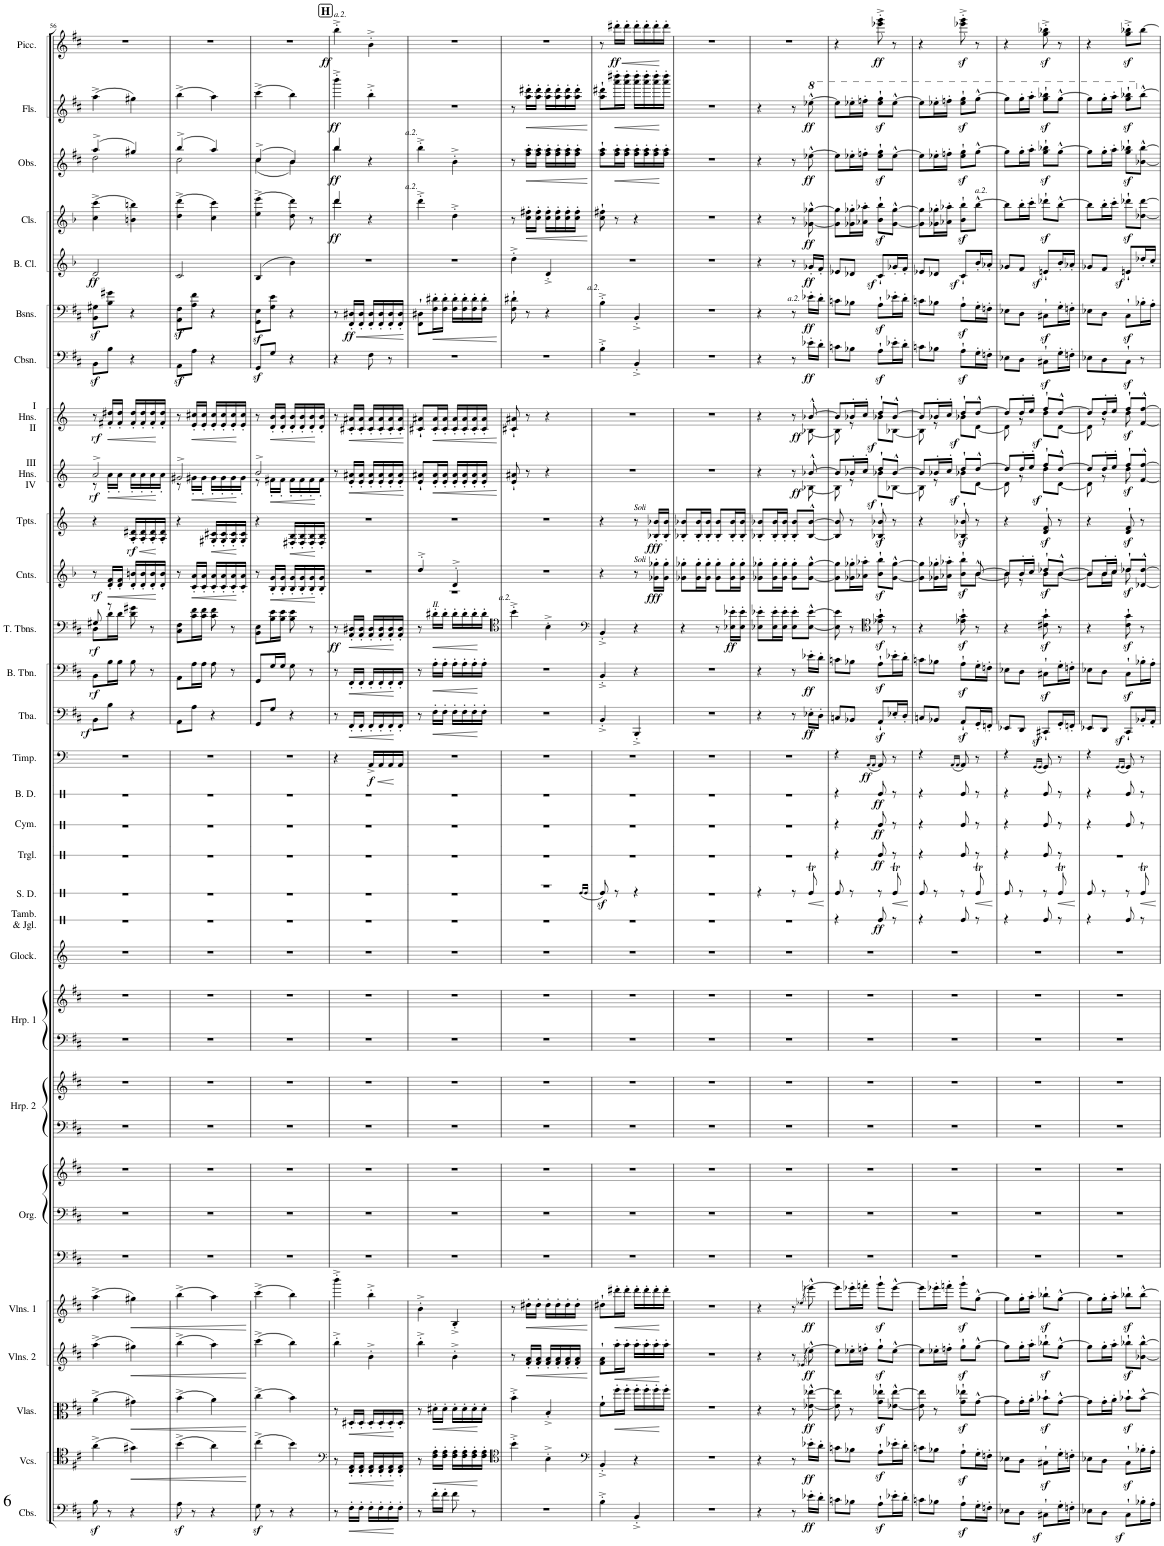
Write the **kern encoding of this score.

**kern	**dynam	**kern	**dynam	**kern	**dynam	**kern	**dynam	**kern	**dynam	**kern	**kern	**kern	**kern	**kern	**kern	**kern	**kern	**kern	**dynam	**kern	**dynam	**kern	**dynam	**kern	**dynam	**kern	**dynam	**kern	**dynam	**kern	**dynam	**kern	**dynam	**kern	**dynam	**kern	**dynam	**kern	**dynam	**kern	**dynam	**kern	**dynam	**kern	**dynam	**kern	**dynam	**kern	**dynam	**kern	**dynam	**kern	**dynam	**kern	**dynam	**kern	**dynam
*part29	*part29	*part28	*part28	*part27	*part27	*part26	*part26	*part25	*part25	*part24	*part24	*part24	*part23	*part23	*part22	*part22	*part21	*part20	*part20	*part19	*part19	*part18	*part18	*part17	*part17	*part16	*part16	*part15	*part15	*part14	*part14	*part13	*part13	*part12	*part12	*part11	*part11	*part10	*part10	*part9	*part9	*part8	*part8	*part7	*part7	*part6	*part6	*part5	*part5	*part4	*part4	*part3	*part3	*part2	*part2	*part1	*part1
*staff33	*staff33	*staff32	*staff32	*staff31	*staff31	*staff30	*staff30	*staff29	*staff29	*staff28	*staff27	*staff26	*staff25	*staff24	*staff23	*staff22	*staff21	*staff20	*staff20	*staff19	*staff19	*staff18	*staff18	*staff17	*staff17	*staff16	*staff16	*staff15	*staff15	*staff14	*staff14	*staff13	*staff13	*staff12	*staff12	*staff11	*staff11	*staff10	*staff10	*staff9	*staff9	*staff8	*staff8	*staff7	*staff7	*staff6	*staff6	*staff5	*staff5	*staff4	*staff4	*staff3	*staff3	*staff2	*staff2	*staff1	*staff1
*I"Contrabasses	*	*I"Violoncellos	*	*I"Violas	*	*I"Violins 2	*	*I"Violins 1	*	*I"Organ	*	*	*I"Harp 2	*	*I"Harp 1	*	*I"Glockenspiel	*I"Tambourine &amp; Jingles	*	*I"Snare Drum	*	*I"Triangle	*	*I"Cymbal	*	*I"Bass Drum	*	*I"Timpani	*	*I"Tuba	*	*I"Bass Trombone	*	*I"2 Tenor Trombones	*	*I"2 A Cornets	*	*I"2 F Trumpets	*	*I"III F Horns IV	*	*I"I F Horns II	*	*I"Contrabassoon	*	*I"2 Bassoons	*	*I"A Bass Clarinet	*	*I"2 A Clarinets	*	*I"2 Oboes	*	*I"2 Flutes	*	*I"Piccolo (II ad lib.)	*
*I'Cbs.	*	*I'Vcs.	*	*I'Vlas.	*	*I'Vlns. 2	*	*I'Vlns. 1	*	*I'Org.	*	*	*I'Hrp. 2	*	*I'Hrp. 1	*	*I'Glock.	*I'Tamb. &amp; Jgl.	*	*I'S. D.	*	*I'Trgl.	*	*I'Cym.	*	*I'B. D.	*	*I'Timp.	*	*I'Tba.	*	*I'B. Tbn.	*	*I'T. Tbns.	*	*I'Cnts.	*	*I'Tpts.	*	*I'III Hns. IV	*	*I'I Hns. II	*	*I'Cbsn.	*	*I'Bsns.	*	*I'B. Cl.	*	*I'Cls.	*	*I'Obs.	*	*I'Fls.	*	*I'Picc.	*
!!LO:PB:g=z
*clefF4	*	*clefC4	*	*clefC3	*	*clefG2	*	*clefG2	*	*clefF4	*clefF4	*clefG2	*clefF4	*clefG2	*clefF4	*clefG2	*clefG2	*clefX	*	*clefX	*	*clefX	*	*clefX	*	*clefX	*	*clefF4	*	*clefF4	*	*clefF4	*	*clefF4	*	*clefG2	*	*clefG2	*	*clefG2	*	*clefG2	*	*clefF4	*	*clefF4	*	*clefG2	*	*clefG2	*	*clefG2	*	*clefG2	*	*clefG2	*
*Trd7c12	*	*	*	*	*	*	*	*	*	*	*	*	*	*	*	*	*Trd-14c-24	*	*	*	*	*	*	*	*	*	*	*	*	*	*	*	*	*	*	*Trd2c3	*	*Trd-3c-5	*	*Trd4c7	*	*Trd4c7	*	*Trd7c12	*	*	*	*Trd9c15	*	*Trd2c3	*	*	*	*	*	*Trd-7c-12	*
*k[f#c#]	*	*k[f#c#]	*	*k[f#c#]	*	*k[f#c#]	*	*k[f#c#]	*	*k[f#c#]	*k[f#c#]	*k[f#c#]	*k[f#c#]	*k[f#c#]	*k[f#c#]	*k[f#c#]	*k[]	*k[]	*	*k[]	*	*k[]	*	*k[]	*	*k[]	*	*k[]	*	*k[f#c#]	*	*k[f#c#]	*	*k[f#c#]	*	*k[b-]	*	*k[]	*	*k[]	*	*k[]	*	*k[f#c#]	*	*k[f#c#]	*	*k[b-]	*	*k[b-]	*	*k[f#c#]	*	*k[f#c#]	*	*k[f#c#]	*
*M2/4	*	*M2/4	*	*M2/4	*	*M2/4	*	*M2/4	*	*M2/4	*M2/4	*M2/4	*M2/4	*M2/4	*M2/4	*M2/4	*M2/4	*M2/4	*	*M2/4	*	*M2/4	*	*M2/4	*	*M2/4	*	*M2/4	*	*M2/4	*	*M2/4	*	*M2/4	*	*M2/4	*	*M2/4	*	*M2/4	*	*M2/4	*	*M2/4	*	*M2/4	*	*M2/4	*	*M2/4	*	*M2/4	*	*M2/4	*	*M2/4	*
=56	=56	=56	=56	=56	=56	=56	=56	=56	=56	=56	=56	=56	=56	=56	=56	=56	=56	=56	=56	=56	=56	=56	=56	=56	=56	=56	=56	=56	=56	=56	=56	=56	=56	=56	=56	=56	=56	=56	=56	=56	=56	=56	=56	=56	=56	=56	=56	=56	=56	=56	=56	=56	=56	=56	=56	=56	=56
*	*	*	*	*	*	*	*	*	*	*	*	*	*	*	*	*	*	*	*	*	*	*	*	*	*	*	*	*	*	*	*	*	*	*^	*	*	*	*	*	*^	*	*	*	*	*	*	*	*	*	*	*	*^	*	*	*	*	*
!	!	!	!	!	!	!	!	!	!	!	!	!	!	!	!	!	!	!	!	!	!	!	!	!	!	!	!	!	!	!	!LO:DY:b	!	!LO:DY:b	!	!	!LO:DY:b	!	!	!	!	!	!	!LO:DY:b	!	!	!	!	!	!	!	!LO:DY:b	!	!	!	!	!	!	!	!	!
8Bz<\	.	(4a^\	.	(4a^\	.	(4aa^\	.	(4aa^\	.	2r	2r	2r	2r	2r	2r	2r	2r	2r	.	2r	.	2r	.	2r	.	2r	.	2r	.	8BB\L	rf	8BB\L	rf	8G#X/	8D\L	rf	8r	.	4r	.	2a^/	8r	rf	8r	.	8BBz<\L	.	8BB\z< 8G#X\z<L	.	2d/	ff	(4cc\^ 4ccc\^	.	(4aa^/	2dd\	.	(4aa^\	.	2r	.
!	!	!	!	!	!	!	!	!	!	!	!	!	!	!	!	!	!	!	!	!	!	!	!	!	!	!	!	!	!	!	!	!	!	!	!	!	!	!LO:HP:b	!	!	!	!	!LO:HP:b	!	!LO:HP:b	!	!	!	!	!	!	!	!	!	!	!	!	!	!	!
!	!	!	!	!	!	!	!	!	!	!	!	!	!	!	!	!	!	!	!	!	!	!	!	!	!	!	!	!	!	!	!	!	!	!	!	!	!	!LO:DY:n=1:b	!	!	!	!	!	!	!LO:DY:n=1:b	!	!	!	!	!	!	!	!	!	!	!	!	!	!	!
8r	.	.	.	.	.	.	.	.	.	.	.	.	.	.	.	.	.	.	.	.	.	.	.	.	.	.	.	.	.	8B\J	.	16B'\L	.	8r	16d'\L	.	16d/' 16f/'LL	< rf	.	.	.	16a'\LL	<	16f#X/' 16dd#X/'LL	< rf	8B\J	.	8B\ 8g#X\J	.	.	.	.	.	.	.	.	.	.	.	.
.	.	.	.	.	.	.	.	.	.	.	.	.	.	.	.	.	.	.	.	.	.	.	.	.	.	.	.	.	.	.	.	16B'\JJ	.	.	16d'\JJ	.	16d/' 16f/'JJ	.	.	.	.	16a'\JJ	.	16f#/' 16dd#/'JJ	.	.	.	.	.	.	.	.	.	.	.	.	.	.	.	.
!	!	!	!LO:HP:b	!	!LO:HP:b	!	!LO:HP:b	!	!LO:HP:b	!	!	!	!	!	!	!	!	!	!	!	!	!	!	!	!	!	!	!	!	!	!	!	!	!	!	!	!	!	!	!LO:HP:b	!	!	!	!	!	!	!	!	!	!	!	!	!	!	!	!	!	!	!	!
!	!	!	!	!	!	!	!	!	!	!	!	!	!	!	!	!	!	!	!	!	!	!	!	!	!	!	!	!	!	!	!	!	!	!	!	!	!	!	!	!LO:DY:n=1:b	!	!	!	!	!	!	!	!	!	!	!	!	!	!	!	!	!	!	!	!
4r	.	4g#X\)	<	4g#X\)	<	4gg#X\)	<	4gg#X\)	<	.	.	.	.	.	.	.	.	.	.	.	.	.	.	.	.	.	.	.	.	4r	.	8B\	.	8d\ 8g#X\	4ryy	.	16d/' 16bn/'LL	.	16A/' 16d#X/'LL	< rf	.	16a'\LL	.	16f#/' 16dd#/'LL	.	4r	.	4r	.	.	.	4bn\ 4bbn\)	.	4gg#X/)	.	.	4gg#X\)	.	.	.
.	.	.	.	.	.	.	.	.	.	.	.	.	.	.	.	.	.	.	.	.	.	.	.	.	.	.	.	.	.	.	.	.	.	.	.	.	16d/' 16b/'	.	16A/' 16d#/'	.	.	16a'\	.	16f#/' 16dd#/'	.	.	.	.	.	.	.	.	.	.	.	.	.	.	.	.
.	.	.	.	.	.	.	.	.	.	.	.	.	.	.	.	.	.	.	.	.	.	.	.	.	.	.	.	.	.	.	.	8r	.	8r	.	.	16d/' 16b/'	.	16A/' 16d#/'	.	.	16a'\	.	16f#/' 16dd#/'	.	.	.	.	.	.	.	.	.	.	.	.	.	.	.	.
.	.	.	.	.	.	.	.	.	.	.	.	.	.	.	.	.	.	.	.	.	.	.	.	.	.	.	.	.	.	.	.	.	.	.	.	.	16d/' 16b/'JJ	[	16A/' 16d#/'JJ	[	.	16a'\JJ	[	16f#/' 16dd#/'JJ	[	.	.	.	.	.	.	.	.	.	.	.	.	.	.	.
*	*	*	*	*	*	*	*	*	*	*	*	*	*	*	*	*	*	*	*	*	*	*	*	*	*	*	*	*	*	*	*	*	*	*v	*v	*	*	*	*	*	*	*	*	*	*	*	*	*	*	*	*	*	*	*	*	*	*	*	*	*
=57	=57	=57	=57	=57	=57	=57	=57	=57	=57	=57	=57	=57	=57	=57	=57	=57	=57	=57	=57	=57	=57	=57	=57	=57	=57	=57	=57	=57	=57	=57	=57	=57	=57	=57	=57	=57	=57	=57	=57	=57	=57	=57	=57	=57	=57	=57	=57	=57	=57	=57	=57	=57	=57	=57	=57	=57	=57	=57	=57
8Az<\	.	(4b^\	.	(4b^\	.	(4bb^\	.	(4bb^\	.	2r	2r	2r	2r	2r	2r	2r	2r	2r	.	2r	.	2r	.	2r	.	2r	.	2r	.	8AA\L	.	8AA\L	.	8C#\ 8F#\L	.	8r	.	4r	.	2g#X^/	8r	.	8r	.	8AAz<\L	.	8AA\z< 8F#\z<L	.	2c/	.	(4dd\^ 4ddd\^	.	(4bb^/	2cc#\	.	(4bb^\	.	2r	.
!	!	!	!	!	!	!	!	!	!	!	!	!	!	!	!	!	!	!	!	!	!	!	!	!	!	!	!	!	!	!	!	!	!	!	!	!	!LO:HP:b	!	!	!	!	!LO:HP:b	!	!LO:HP:b	!	!	!	!	!	!	!	!	!	!	!	!	!	!	!
8r	.	.	.	.	.	.	.	.	.	.	.	.	.	.	.	.	.	.	.	.	.	.	.	.	.	.	.	.	.	8A\J	.	16A'\L	.	16c#\' 16f#\'L	.	16c/' 16a/'LL	<	.	.	.	16g#X'\LL	<	16e/' 16cc#X/'LL	<	8A\J	.	8A\ 8f#\J	.	.	.	.	.	.	.	.	.	.	.	.
.	.	.	.	.	.	.	.	.	.	.	.	.	.	.	.	.	.	.	.	.	.	.	.	.	.	.	.	.	.	.	.	16A'\JJ	.	16c#\' 16f#\'JJ	.	16c/' 16a/'JJ	.	.	.	.	16g#'\JJ	.	16e/' 16cc#/'JJ	.	.	.	.	.	.	.	.	.	.	.	.	.	.	.	.
!	!	!	!	!	!	!	!	!	!	!	!	!	!	!	!	!	!	!	!	!	!	!	!	!	!	!	!	!	!	!	!	!	!	!	!	!	!	!	!LO:HP:b	!	!	!	!	!	!	!	!	!	!	!	!	!	!	!	!	!	!	!	!
4r	.	4a\)	.	4a\)	.	4aa\)	.	4aa\)	.	.	.	.	.	.	.	.	.	.	.	.	.	.	.	.	.	.	.	.	.	4r	.	8A\	.	8c#\ 8f#\	.	16c/' 16a/'LL	.	16G#X/' 16c#X/'LL	<	.	16g#'\LL	.	16e/' 16cc#/'LL	.	4r	.	4r	.	.	.	4cc\ 4ccc\)	.	4aa/)	.	.	4aa\)	.	.	.
.	.	.	.	.	.	.	.	.	.	.	.	.	.	.	.	.	.	.	.	.	.	.	.	.	.	.	.	.	.	.	.	.	.	.	.	16c/' 16a/'	.	16G#/' 16c#/'	.	.	16g#'\	.	16e/' 16cc#/'	.	.	.	.	.	.	.	.	.	.	.	.	.	.	.	.
.	.	.	.	.	.	.	.	.	.	.	.	.	.	.	.	.	.	.	.	.	.	.	.	.	.	.	.	.	.	.	.	8r	.	8r	.	16c/' 16a/'	.	16G#/' 16c#/'	.	.	16g#'\	.	16e/' 16cc#/'	.	.	.	.	.	.	.	.	.	.	.	.	.	.	.	.
.	.	.	.	.	.	.	.	.	.	.	.	.	.	.	.	.	.	.	.	.	.	.	.	.	.	.	.	.	.	.	.	.	.	.	.	16c/' 16a/'JJ	[	16G#/' 16c#/'JJ	[	.	16g#'\JJ	[	16e/' 16cc#/'JJ	[	.	.	.	.	.	.	.	.	.	.	.	.	.	.	.
=58	=58	=58	=58	=58	=58	=58	=58	=58	=58	=58	=58	=58	=58	=58	=58	=58	=58	=58	=58	=58	=58	=58	=58	=58	=58	=58	=58	=58	=58	=58	=58	=58	=58	=58	=58	=58	=58	=58	=58	=58	=58	=58	=58	=58	=58	=58	=58	=58	=58	=58	=58	=58	=58	=58	=58	=58	=58	=58	=58
8Gz<\	.	(4cc#^\	.	(4cc#^\	.	(4ccc#^\	.	(4ccc#^\	.	2r	2r	2r	2r	2r	2r	2r	2r	2r	.	2r	.	2r	.	2r	.	2r	.	2r	.	8GG/L	.	8GG/L	.	8BB\ 8E\L	.	8r	.	4r	.	2b^/	8r	.	8r	.	8GGz</L	.	8GG\z< 8E\z<L	.	(4B-/	.	(4ee\^ 4eee\^	.	(4cc#^/	(4cc#\	.	(4ccc#^\	.	2r	.
!	!	!	!	!	!	!	!	!	!	!	!	!	!	!	!	!	!	!	!	!	!	!	!	!	!	!	!	!	!	!	!	!	!	!	!	!	!LO:HP:b	!	!	!	!	!LO:HP:b	!	!LO:HP:b	!	!	!	!	!	!	!	!	!	!	!	!	!	!	!
8r	.	.	.	.	.	.	.	.	.	.	.	.	.	.	.	.	.	.	.	.	.	.	.	.	.	.	.	.	.	8G/J	.	16G'/L	.	16B\' 16e\'L	.	16B-/' 16g/'LL	<	.	.	.	16f#X'\LL	<	16d/' 16b/'LL	<	8G/J	.	8G\ 8e\J	.	.	.	.	.	.	.	.	.	.	.	.
.	.	.	.	.	.	.	.	.	.	.	.	.	.	.	.	.	.	.	.	.	.	.	.	.	.	.	.	.	.	.	.	16G'/JJ	.	16B\' 16e\'JJ	.	16B-/' 16g/'JJ	.	.	.	.	16f#'\JJ	.	16d/' 16b/'JJ	.	.	.	.	.	.	.	.	.	.	.	.	.	.	.	.
!	!	!	!	!	!	!	!	!	!	!	!	!	!	!	!	!	!	!	!	!	!	!	!	!	!	!	!	!	!	!	!	!	!	!	!	!	!	!	!LO:HP:b	!	!	!	!	!	!	!	!	!	!	!	!	!	!	!	!	!	!	!	!
4r	.	4b\)	.	4b\)	.	4bb\)	.	4bb\)	.	.	.	.	.	.	.	.	.	.	.	.	.	.	.	.	.	.	.	.	.	4r	.	8G\	.	8B\ 8e\	.	16B-/' 16g/'LL	.	16F#X/' 16B/'LL	<	.	16f#'\LL	.	16d/' 16b/'LL	.	4r	.	4r	.	4b-\)	.	8dd\ 8ddd\)	.	4b/)	4b\)	.	4bb\)	.	.	.
.	.	.	.	.	.	.	.	.	.	.	.	.	.	.	.	.	.	.	.	.	.	.	.	.	.	.	.	.	.	.	.	.	.	.	.	16B-/' 16g/'	.	16F#/' 16B/'	.	.	16f#'\	.	16d/' 16b/'	.	.	.	.	.	.	.	.	.	.	.	.	.	.	.	.
.	.	.	.	.	.	.	.	.	.	.	.	.	.	.	.	.	.	.	.	.	.	.	.	.	.	.	.	.	.	.	.	8r	.	8r	.	16B-/' 16g/'	.	16F#/' 16B/'	.	.	16f#'\	.	16d/' 16b/'	.	.	.	.	.	.	.	8r	.	.	.	.	.	.	.	.
.	.	.	.	.	.	.	.	.	.	.	.	.	.	.	.	.	.	.	.	.	.	.	.	.	.	.	.	.	.	.	.	.	.	.	.	16B-/' 16g/'JJ	[	16F#/' 16B/'JJ	[	.	16f#'\JJ	[	16d/' 16b/'JJ	[	.	.	.	.	.	.	.	.	.	.	.	.	.	.	.
*	*	*	*	*	*	*	*	*	*	*	*	*	*	*	*	*	*	*	*	*	*	*	*	*	*	*	*	*	*	*	*	*	*	*	*	*	*	*	*	*v	*v	*	*	*	*	*	*	*	*	*	*	*	*	*	*	*	*	*	*
!!LO:REH:place=s1:a:B:cj:fs=14:t=H
=59	=59	=59	=59	=59	=59	=59	=59	=59	=59	=59	=59	=59	=59	=59	=59	=59	=59	=59	=59	=59	=59	=59	=59	=59	=59	=59	=59	=59	=59	=59	=59	=59	=59	=59	=59	=59	=59	=59	=59	=59	=59	=59	=59	=59	=59	=59	=59	=59	=59	=59	=59	=59	=59	=59	=59	=59	=59	=59
*	*	*clefF4	*	*	*	*	*	*	*	*	*	*	*	*	*	*	*	*	*	*	*	*	*	*	*	*	*	*	*	*	*	*	*	*	*	*	*	*	*	*	*	*	*	*	*	*	*	*	*	*	*	*	*	*	*	*	*	*
*	*	*	*	*	*	*	*	*	*	*	*	*	*	*	*	*	*	*	*	*	*	*	*	*	*	*	*	*	*	*	*	*	*	*	*	*	*	*	*	*^	*	*	*	*	*	*	*	*	*	*^	*	*	*	*	*	*	*	*
!	!	!	!	!	!	!	!	!	!	!	!	!	!	!	!	!	!	!	!	!	!	!	!	!	!	!	!	!	!	!	!	!	!	!	!	!	!	!	!	!	!	!	!	!	!	!	!	!	!	!	!	!	!	!	!	!	!	!	!LO:TX:a:i:t=a.2.	!
!	!	!	!	!	!	!	!	!	!	!	!	!	!	!	!	!	!	!	!	!	!	!	!	!	!	!	!	!	!	!	!	!	!	!	!LO:DY:b	!	!	!	!	!	!	!	!	!	!	!	!	!	!	!	!	!	!LO:DY:b	!	!	!LO:DY:b	!	!LO:DY:b	!	!LO:DY:b
*	*	*	*	*	*	*	*	*	*	*	*	*	*	*	*	*	*	*	*	*	*	*	*	*	*	*	*	*	*	*	*	*	*	*	*	*	*	*	*	*v	*v	*	*	*	*	*	*	*	*	*	*	*	*	*	*	*	*	*	*	*
8r	.	8r	.	8r	.	4bb'^\	.	4bbb'^\	.	2r	2r	2r	2r	2r	2r	2r	2r	2r	.	2r	.	2r	.	2r	.	2r	.	4r	.	8r	.	8r	.	8r	ff	2r	.	2r	.	8r	.	8r	.	4r	.	8r	.	2r	.	4ddd'^/	4ddd'^\	ff	4bb'^/	4bb'^\	ff	4bbb'^\	ff	4bb'^\	ff
!	!	!	!LO:HP:b	!	!LO:HP:b	!	!	!	!	!	!	!	!	!	!	!	!	!	!	!	!	!	!	!	!	!	!	!	!	!	!LO:HP:b	!	!LO:HP:b	!	!LO:HP:b	!	!	!	!	!	!LO:HP:b	!	!LO:HP:b	!	!	!	!LO:HP:b	!	!	!	!	!	!	!	!	!	!	!	!
!	!	!	!	!	!	!	!	!	!	!	!	!	!	!	!	!	!	!	!	!	!	!	!	!	!	!	!	!	!	!	!	!	!	!	!	!	!	!	!	!	!	!	!	!	!	!	!LO:DY:n=1:b	!	!	!	!	!	!	!	!	!	!	!	!
16F#'\LL	.	16FF#/' 16AA/'LL	<	16D#X'/LL	<	.	.	.	.	.	.	.	.	.	.	.	.	.	.	.	.	.	.	.	.	.	.	.	.	16FF#'/LL	<	16FF#'/LL	<	16AA/' 16D#X/'LL	<	.	.	.	.	16e/' 16a#X/'LL	<	16c#X/' 16a#X/'LL	<	.	.	16FF#/' 16D#X/'LL	< ff	.	.	.	.	.	.	.	.	.	.	.	.
16F#'\JJ	.	16FF#/' 16AA/'JJ	.	16D#'/JJ	.	.	.	.	.	.	.	.	.	.	.	.	.	.	.	.	.	.	.	.	.	.	.	.	.	16FF#'/JJ	.	16FF#'/JJ	.	16AA/' 16D#/'JJ	.	.	.	.	.	16e/' 16a#/'JJ	.	16c#/' 16a#/'JJ	.	.	.	16FF#/' 16D#/'JJ	.	.	.	.	.	.	.	.	.	.	.	.	.
!	!	!	!	!	!	!	!	!	!	!	!	!	!	!	!	!	!	!	!	!	!	!	!	!	!	!	!	!	!LO:HP:b	!	!	!	!	!	!	!	!	!	!	!	!	!	!	!	!	!	!	!	!	!	!	!	!	!	!	!	!	!	!
!	!	!	!	!	!	!	!	!	!	!	!	!	!	!	!	!	!	!	!	!	!	!	!	!	!	!	!	!	!LO:DY:n=1:b	!	!	!	!	!	!	!	!	!	!	!	!	!	!	!	!	!	!	!	!	!	!	!	!	!	!	!	!	!	!
16F#'\LL	.	16FF#/' 16AA/'LL	.	16D#'/LL	.	4b'^\	.	4bb'^\	.	.	.	.	.	.	.	.	.	.	.	.	.	.	.	.	.	.	.	16AA^/LL	< f	16FF#'/LL	.	16FF#'/LL	.	16AA/' 16D#/'LL	.	.	.	.	.	16e/' 16a#/'LL	.	16c#/' 16a#/'LL	.	8F#\	.	16FF#/' 16D#/'LL	.	.	.	4r	4ryy	.	4r	4ryy	.	4bb'^\	.	4b'^\	.
16F#'\	.	16FF#/' 16AA/'	.	16D#'/	.	.	.	.	.	.	.	.	.	.	.	.	.	.	.	.	.	.	.	.	.	.	.	16AA/	.	16FF#'/	.	16FF#'/	.	16AA/' 16D#/'	.	.	.	.	.	16e/' 16a#/'	.	16c#/' 16a#/'	.	.	.	16FF#/' 16D#/'	.	.	.	.	.	.	.	.	.	.	.	.	.
16F#'\	.	16FF#/' 16AA/'	.	16D#'/	.	.	.	.	.	.	.	.	.	.	.	.	.	.	.	.	.	.	.	.	.	.	.	16AA/	.	16FF#'/	.	16FF#'/	.	16AA/' 16D#/'	.	.	.	.	.	16e/' 16a#/'	.	16c#/' 16a#/'	.	8r	.	16FF#/' 16D#/'	.	.	.	.	.	.	.	.	.	.	.	.	.
16F#'\JJ	.	16FF#/' 16AA/'JJ	[	16D#'/JJ	[	.	.	.	.	.	.	.	.	.	.	.	.	.	.	.	.	.	.	.	.	.	.	16AA/JJ	[	16FF#'/JJ	[	16FF#'/JJ	[	16AA/' 16D#/'JJ	[	.	.	.	.	16e/' 16a#/'JJ	.	16c#/' 16a#/'JJ	.	.	.	16FF#/' 16D#/'JJ	.	.	.	.	.	.	.	.	.	.	.	.	.
*	*	*	*	*	*	*	*	*	*	*	*	*	*	*	*	*	*	*	*	*	*	*	*	*	*	*	*	*	*	*	*	*	*	*	*	*	*	*	*	*	*	*	*	*	*	*	*	*	*	*v	*v	*	*	*	*	*	*	*	*
*	*	*	*	*	*	*	*	*	*	*	*	*	*	*	*	*	*	*	*	*	*	*	*	*	*	*	*	*	*	*	*	*	*	*	*	*	*	*	*	*	*	*	*	*	*	*	*	*	*	*	*	*v	*v	*	*	*	*	*
.	.	.	.	.	.	.	.	.	.	.	.	.	.	.	.	.	.	.	.	.	.	.	.	.	.	.	.	.	.	.	.	.	.	.	.	.	.	.	.	.	[	.	[	.	.	.	[	.	.	.	.	.	.	.	.	.	.
=60	=60	=60	=60	=60	=60	=60	=60	=60	=60	=60	=60	=60	=60	=60	=60	=60	=60	=60	=60	=60	=60	=60	=60	=60	=60	=60	=60	=60	=60	=60	=60	=60	=60	=60	=60	=60	=60	=60	=60	=60	=60	=60	=60	=60	=60	=60	=60	=60	=60	=60	=60	=60	=60	=60	=60	=60	=60
*	*	*	*	*	*	*	*	*	*	*	*	*	*	*	*	*	*	*	*	*	*	*	*	*	*	*	*	*	*	*	*	*	*	*	*	*^	*	*	*	*	*	*	*	*	*	*	*	*	*	*	*	*	*	*	*	*	*
!	!	!	!	!	!	!	!	!	!	!	!	!	!	!	!	!	!	!	!	!	!	!	!	!	!	!	!	!	!	!	!	!	!	!	!	!	!	!	!	!	!	!	!	!	!	!	!	!	!	!	!	!	!LO:TX:a:i:t=a.2.	!	!	!	!	!
!	!	!	!	!	!	!	!	!	!	!	!	!	!	!	!	!	!	!	!	!	!	!	!	!	!	!	!	!	!	!	!	!	!	!	!	!	!	!	!	!	!	!	!	!	!	!	!	!	!	!	!LO:TX:a:i:t=a.2.	!	!	!	!	!	!	!
8r	.	8r	.	8r	.	4bb'^\	.	4b'^\	.	2r	2r	2r	2r	2r	2r	2r	2r	2r	.	2r	.	2r	.	2r	.	2r	.	2r	.	8r	.	8r	.	8r	.	4dd'^/	2r	.	2r	.	8e/` 8a#X/`L	.	8c#X/` 8a#X/`L	.	2r	.	8FF#\` 8D#X\`L	.	2r	.	4ddd'^\	.	4bb'^\	.	2r	.	2r	.
!	!	!	!	!	!	!	!	!	!	!	!	!	!	!	!	!	!	!	!	!	!	!	!	!	!	!	!	!	!	!	!	!	!	!LO:TX:a:i:t=II.	!	!	!	!	!	!	!	!	!	!	!	!	!	!	!	!	!	!	!	!	!	!	!	!
!	!	!	!	!	!LO:HP:b	!	!	!	!	!	!	!	!	!	!	!	!	!	!	!	!	!	!	!	!	!	!	!	!	!	!LO:HP:b	!	!LO:HP:b	!	!LO:HP:b	!	!	!	!	!	!	!LO:HP:b	!	!LO:HP:b	!	!	!	!LO:HP:b	!	!	!	!	!	!	!	!	!	!
16f#'\LL	.	16F#\' 16A\'LL	.	16d#X'\LL	<	.	.	.	.	.	.	.	.	.	.	.	.	.	.	.	.	.	.	.	.	.	.	.	.	16F#'\LL	<	16A'\LL	<	16d#X'\LL	<	.	.	.	.	.	16e/' 16a#/'L	<	16c#/' 16a#/'L	<	.	.	16F#\' 16d#X\'L	<	.	.	.	.	.	.	.	.	.	.
16f#'\JJ	.	16F#\' 16A\'JJ	.	16d#'\JJ	.	.	.	.	.	.	.	.	.	.	.	.	.	.	.	.	.	.	.	.	.	.	.	.	.	16F#'\JJ	.	16A'\JJ	.	16d#'\JJ	.	.	.	.	.	.	16e/' 16a#/'JJ	.	16c#/' 16a#/'JJ	.	.	.	16F#\' 16d#\'JJ	.	.	.	.	.	.	.	.	.	.	.
8f#\	.	16F#\' 16A\'LL	.	16d#'\LL	.	4b'^\	.	4B'^/	.	.	.	.	.	.	.	.	.	.	.	.	.	.	.	.	.	.	.	.	.	16F#'\LL	.	16A'\LL	.	16d#'\LL	.	4d'^/	.	.	.	.	16e/' 16a#/'LL	.	16c#/' 16a#/'LL	.	.	.	16F#\' 16d#\'LL	.	.	.	4dd'^\	.	4b'^\	.	.	.	.	.
.	.	16F#\' 16A\'	.	16d#'\	.	.	.	.	.	.	.	.	.	.	.	.	.	.	.	.	.	.	.	.	.	.	.	.	.	16F#'\	.	16A'\	.	16d#'\	.	.	.	.	.	.	16e/' 16a#/'	.	16c#/' 16a#/'	.	.	.	16F#\' 16d#\'	.	.	.	.	.	.	.	.	.	.	.
8r	.	16F#\' 16A\'	.	16d#'\	.	.	.	.	.	.	.	.	.	.	.	.	.	.	.	.	.	.	.	.	.	.	.	.	.	16F#'\	.	16A'\	.	16d#'\	.	.	.	.	.	.	16e/' 16a#/'	.	16c#/' 16a#/'	.	.	.	16F#\' 16d#\'	.	.	.	.	.	.	.	.	.	.	.
.	.	16F#\' 16A\'JJ	[	16d#'\JJ	[	.	.	.	.	.	.	.	.	.	.	.	.	.	.	.	.	.	.	.	.	.	.	.	.	16F#'\JJ	[	16A'\JJ	[	16d#'\JJ	[	.	.	.	.	.	16e/' 16a#/'JJ	.	16c#/' 16a#/'JJ	.	.	.	16F#\' 16d#\'JJ	.	.	.	.	.	.	.	.	.	.	.
*	*	*	*	*	*	*	*	*	*	*	*	*	*	*	*	*	*	*	*	*	*	*	*	*	*	*	*	*	*	*	*	*	*	*	*	*v	*v	*	*	*	*	*	*	*	*	*	*	*	*	*	*	*	*	*	*	*	*	*
.	.	.	.	.	.	.	.	.	.	.	.	.	.	.	.	.	.	.	.	.	.	.	.	.	.	.	.	.	.	.	.	.	.	.	.	.	.	.	.	.	[	.	[	.	.	.	[	.	.	.	.	.	.	.	.	.	.
=61	=61	=61	=61	=61	=61	=61	=61	=61	=61	=61	=61	=61	=61	=61	=61	=61	=61	=61	=61	=61	=61	=61	=61	=61	=61	=61	=61	=61	=61	=61	=61	=61	=61	=61	=61	=61	=61	=61	=61	=61	=61	=61	=61	=61	=61	=61	=61	=61	=61	=61	=61	=61	=61	=61	=61	=61	=61
*	*	*clefC4	*	*	*	*	*	*	*	*	*	*	*	*	*	*	*	*	*	*	*	*	*	*	*	*	*	*	*	*	*	*	*	*clefC4	*	*	*	*	*	*	*	*	*	*	*	*	*	*	*	*	*	*	*	*	*	*	*
*	*	*	*	*	*	*	*	*	*	*	*	*	*	*	*	*	*	*	*	*^	*	*	*	*	*	*	*	*	*	*	*	*	*	*	*	*	*	*	*	*	*	*	*	*	*	*	*	*	*	*	*	*	*	*	*	*	*
!	!	!	!	!	!	!	!	!	!	!	!	!	!	!	!	!	!	!	!	!	!	!	!	!	!	!	!	!	!	!	!	!	!	!	!LO:TX:a:i:t=a.2.	!	!	!	!	!	!	!	!	!	!	!	!	!	!	!	!	!	!	!	!	!	!	!
2r	.	4b'^\	.	4b'^\	.	8r	.	8r	.	2r	2r	2r	2r	2r	2r	2r	2r	2r	.	2r	4..ryy	.	2r	.	2r	.	2r	.	2r	.	2r	.	2r	.	4b'^\	.	2r	.	2r	.	8e/` 8a#X/`	.	8c#X/` 8a#X/`	.	2r	.	8F#\` 8d#X\`	.	4dd'^\	.	8r	.	8r	.	8r	.	2r	.
!	!	!	!	!	!	!	!LO:HP:b	!	!LO:HP:b	!	!	!	!	!	!	!	!	!	!	!	!	!	!	!	!	!	!	!	!	!	!	!	!	!	!	!	!	!	!	!	!	!	!	!	!	!	!	!	!	!	!	!LO:HP:b	!	!LO:HP:b	!	!LO:HP:b	!	!
.	.	.	.	.	.	16f#/' 16a/'LL	<	16dd#X'\LL	<	.	.	.	.	.	.	.	.	.	.	.	.	.	.	.	.	.	.	.	.	.	.	.	.	.	.	.	.	.	.	.	8r	.	8r	.	.	.	8r	.	.	.	16cc\' 16ff#X\'LL	<	16ff#\' 16aa\'LL	<	16aa\' 16ddd#X\'LL	<	.	.
.	.	.	.	.	.	16f#/' 16a/'JJ	.	16dd#'\JJ	.	.	.	.	.	.	.	.	.	.	.	.	.	.	.	.	.	.	.	.	.	.	.	.	.	.	.	.	.	.	.	.	.	.	.	.	.	.	.	.	.	.	16cc\' 16ff#\'JJ	.	16ff#\' 16aa\'JJ	.	16aa\' 16ddd#\'JJ	.	.	.
.	.	4B'^\	.	4B'^/	.	16f#/' 16a/'LL	.	16dd#'\LL	.	.	.	.	.	.	.	.	.	.	.	.	.	.	.	.	.	.	.	.	.	.	.	.	.	.	4B'^\	.	.	.	.	.	4r	.	4r	.	.	.	4r	.	4d'^/	.	16cc\' 16ff#\'LL	.	16ff#\' 16aa\'LL	.	16aa\' 16ddd#\'LL	.	.	.
.	.	.	.	.	.	16f#/' 16a/'	.	16dd#'\	.	.	.	.	.	.	.	.	.	.	.	.	.	.	.	.	.	.	.	.	.	.	.	.	.	.	.	.	.	.	.	.	.	.	.	.	.	.	.	.	.	.	16cc\' 16ff#\'	.	16ff#\' 16aa\'	.	16aa\' 16ddd#\'	.	.	.
.	.	.	.	.	.	16f#/' 16a/'	.	16dd#'\	.	.	.	.	.	.	.	.	.	.	.	.	.	.	.	.	.	.	.	.	.	.	.	.	.	.	.	.	.	.	.	.	.	.	.	.	.	.	.	.	.	.	16cc\' 16ff#\'	.	16ff#\' 16aa\'	.	16aa\' 16ddd#\'	.	.	.
.	.	.	.	.	.	16f#/' 16a/'JJ	.	16dd#'\JJ	.	.	.	.	.	.	.	.	.	.	.	.	48ryy	.	.	.	.	.	.	.	.	.	.	.	.	.	.	.	.	.	.	.	.	.	.	.	.	.	.	.	.	.	16cc\' 16ff#\'JJ	.	16ff#\' 16aa\'JJ	.	16aa\' 16ddd#\'JJ	.	.	.
.	.	.	.	.	.	.	.	.	.	.	.	.	.	.	.	.	.	.	.	.	(<48Re!/LL	.	.	.	.	.	.	.	.	.	.	.	.	.	.	.	.	.	.	.	.	.	.	.	.	.	.	.	.	.	.	.	.	.	.	.	.	.
.	.	.	.	.	.	.	.	.	.	.	.	.	.	.	.	.	.	.	.	.	48Re!/JJ	.	.	.	.	.	.	.	.	.	.	.	.	.	.	.	.	.	.	.	.	.	.	.	.	.	.	.	.	.	.	.	.	.	.	.	.	.
*	*	*	*	*	*	*	*	*	*	*	*	*	*	*	*	*	*	*	*	*v	*v	*	*	*	*	*	*	*	*	*	*	*	*	*	*	*	*	*	*	*	*	*	*	*	*	*	*	*	*	*	*	*	*	*	*	*	*	*
.	.	.	.	.	.	.	[	.	[	.	.	.	.	.	.	.	.	.	.	.	.	.	.	.	.	.	.	.	.	.	.	.	.	.	.	.	.	.	.	.	.	.	.	.	.	.	.	.	.	.	[	.	[	.	[	.	.
=62	=62	=62	=62	=62	=62	=62	=62	=62	=62	=62	=62	=62	=62	=62	=62	=62	=62	=62	=62	=62	=62	=62	=62	=62	=62	=62	=62	=62	=62	=62	=62	=62	=62	=62	=62	=62	=62	=62	=62	=62	=62	=62	=62	=62	=62	=62	=62	=62	=62	=62	=62	=62	=62	=62	=62	=62	=62
*	*	*clefF4	*	*	*	*	*	*	*	*	*	*	*	*	*	*	*	*	*	*	*	*	*	*	*	*	*	*	*	*	*	*	*	*clefF4	*	*	*	*	*	*	*	*	*	*	*	*	*	*	*	*	*	*	*	*	*	*	*
!	!	!	!	!	!	!	!	!	!	!	!	!	!	!	!	!	!	!	!	!	!	!	!	!	!	!	!	!	!	!	!	!	!	!	!	!	!	!	!	!	!	!	!	!	!	!LO:TX:a:i:t=a.2.	!	!	!	!	!	!	!	!	!	!	!
4B'^\	.	4BB'^/	.	8f#`\L	.	8f#\` 8a\`L	.	8dd#X`\L	.	2r	2r	2r	2r	2r	2r	2r	2r	2r	.	8Rez<^/)	.	2r	.	2r	.	2r	.	2r	.	4BB'^/	.	4BB'^/	.	4BB'^/	.	4r	.	4r	.	2r	.	2r	.	4B'^\	.	4B'^\	.	2r	.	8cc\` 8ff#X\`	.	8ff#\` 8aa\`L	.	8aa\` 8ddd#X\`L	.	8r	.
!	!	!	!	!	!	!	!	!	!	!	!	!	!	!	!	!	!	!	!	!	!	!	!	!	!	!	!	!	!	!	!	!	!	!	!	!	!	!	!	!	!	!	!	!	!	!	!	!	!	!	!	!	!LO:HP:b	!	!LO:HP:b	!	!LO:HP:b
!	!	!	!	!	!	!	!	!	!	!	!	!	!	!	!	!	!	!	!	!	!	!	!	!	!	!	!	!	!	!	!	!	!	!	!	!	!	!	!	!	!	!	!	!	!	!	!	!	!	!	!	!	!	!	!	!	!LO:DY:n=1:b
.	.	.	.	16ff#'\L	.	16aa'\L	.	16ddd#X'\L	.	.	.	.	.	.	.	.	.	.	.	8r	.	.	.	.	.	.	.	.	.	.	.	.	.	.	.	.	.	.	.	.	.	.	.	.	.	.	.	.	.	8r	.	16ff#\' 16aa\'L	<	16aaa\' 16dddd#X\'L	<	16ddd#X'\LL	< ff
.	.	.	.	16ff#'\JJ	.	16aa'\JJ	.	16ddd#'\JJ	.	.	.	.	.	.	.	.	.	.	.	.	.	.	.	.	.	.	.	.	.	.	.	.	.	.	.	.	.	.	.	.	.	.	.	.	.	.	.	.	.	.	.	16ff#\' 16aa\'JJ	.	16aaa\' 16dddd#\'JJ	.	16ddd#'\JJ	.
!	!	!	!	!	!	!	!	!	!	!	!	!	!	!	!	!	!	!	!	!	!	!	!	!	!	!	!	!	!	!	!	!	!	!	!	!	!	!LO:TX:a:i:t=Soli	!	!	!	!	!	!	!	!	!	!	!	!	!	!	!	!	!	!	!
!	!	!	!	!	!	!	!	!	!	!	!	!	!	!	!	!	!	!	!	!	!	!	!	!	!	!	!	!	!	!	!	!	!	!	!	!LO:TX:a:i:t=Soli	!	!	!	!	!	!	!	!	!	!	!	!	!	!	!	!	!	!	!	!	!
4BB'^/	.	4r	.	16ff#'\LL	.	16aa'\LL	.	16ddd#'\LL	.	.	.	.	.	.	.	.	.	.	.	4r	.	.	.	.	.	.	.	.	.	4BBB'^/	.	4r	.	4r	.	8r	.	8r	.	.	.	.	.	4BB'^/	.	4BB'^/	.	.	.	4r	.	16ff#\' 16aa\'LL	.	16aaa\' 16dddd#\'LL	.	16ddd#'\LL	.
.	.	.	.	16ff#'\	.	16aa'\	.	16ddd#'\	.	.	.	.	.	.	.	.	.	.	.	.	.	.	.	.	.	.	.	.	.	.	.	.	.	.	.	.	.	.	.	.	.	.	.	.	.	.	.	.	.	.	.	16ff#\' 16aa\'	.	16aaa\' 16dddd#\'	.	16ddd#'\	.
!	!	!	!	!	!	!	!	!	!	!	!	!	!	!	!	!	!	!	!	!	!	!	!	!	!	!	!	!	!	!	!	!	!	!	!	!	!LO:DY:b	!	!LO:DY:b	!	!	!	!	!	!	!	!	!	!	!	!	!	!	!	!	!	!
.	.	.	.	16ff#'\	.	16aa'\	.	16ddd#'\	.	.	.	.	.	.	.	.	.	.	.	.	.	.	.	.	.	.	.	.	.	.	.	.	.	.	.	16g-X\' 16gg-X\'LL	fff	16B-X/' 16b-X/'LL	fff	.	.	.	.	.	.	.	.	.	.	.	.	16ff#\' 16aa\'	.	16aaa\' 16dddd#\'	.	16ddd#'\	.
.	.	.	.	16ff#'\JJ	[	16aa'\JJ	[	16ddd#'\JJ	[	.	.	.	.	.	.	.	.	.	.	.	.	.	.	.	.	.	.	.	.	.	.	.	.	.	.	16g-\' 16gg-\'JJ	.	16B-/' 16b-/'JJ	.	.	.	.	.	.	.	.	.	.	.	.	.	16ff#\' 16aa\'JJ	[	16aaa\' 16dddd#\'JJ	[	16ddd#'\JJ	[
=63	=63	=63	=63	=63	=63	=63	=63	=63	=63	=63	=63	=63	=63	=63	=63	=63	=63	=63	=63	=63	=63	=63	=63	=63	=63	=63	=63	=63	=63	=63	=63	=63	=63	=63	=63	=63	=63	=63	=63	=63	=63	=63	=63	=63	=63	=63	=63	=63	=63	=63	=63	=63	=63	=63	=63	=63	=63
2r	.	2r	.	2r	.	2r	.	2r	.	2r	2r	2r	2r	2r	2r	2r	2r	2r	.	2r	.	2r	.	2r	.	2r	.	2r	.	2r	.	2r	.	4r	.	8g-X\' 8gg-X\'L	.	8B-X/' 8b-X/'L	.	2r	.	2r	.	2r	.	2r	.	2r	.	2r	.	2r	.	2r	.	2r	.
.	.	.	.	.	.	.	.	.	.	.	.	.	.	.	.	.	.	.	.	.	.	.	.	.	.	.	.	.	.	.	.	.	.	.	.	16g-\' 16gg-\'L	.	16B-/' 16b-/'L	.	.	.	.	.	.	.	.	.	.	.	.	.	.	.	.	.	.	.
.	.	.	.	.	.	.	.	.	.	.	.	.	.	.	.	.	.	.	.	.	.	.	.	.	.	.	.	.	.	.	.	.	.	.	.	16g-\' 16gg-\'JJ	.	16B-/' 16b-/'JJ	.	.	.	.	.	.	.	.	.	.	.	.	.	.	.	.	.	.	.
.	.	.	.	.	.	.	.	.	.	.	.	.	.	.	.	.	.	.	.	.	.	.	.	.	.	.	.	.	.	.	.	.	.	8r	.	8g-\' 8gg-\'L	.	8B-/' 8b-/'L	.	.	.	.	.	.	.	.	.	.	.	.	.	.	.	.	.	.	.
!	!	!	!	!	!	!	!	!	!	!	!	!	!	!	!	!	!	!	!	!	!	!	!	!	!	!	!	!	!	!	!	!	!	!	!LO:DY:b	!	!	!	!	!	!	!	!	!	!	!	!	!	!	!	!	!	!	!	!	!	!
.	.	.	.	.	.	.	.	.	.	.	.	.	.	.	.	.	.	.	.	.	.	.	.	.	.	.	.	.	.	.	.	.	.	16E-X\' 16e-X\'LL	ff	16g-\' 16gg-\'L	.	16B-/' 16b-/'L	.	.	.	.	.	.	.	.	.	.	.	.	.	.	.	.	.	.	.
.	.	.	.	.	.	.	.	.	.	.	.	.	.	.	.	.	.	.	.	.	.	.	.	.	.	.	.	.	.	.	.	.	.	16E-\' 16e-\'JJ	.	16g-\' 16gg-\'JJ	.	16B-/' 16b-/'JJ	.	.	.	.	.	.	.	.	.	.	.	.	.	.	.	.	.	.	.
=64	=64	=64	=64	=64	=64	=64	=64	=64	=64	=64	=64	=64	=64	=64	=64	=64	=64	=64	=64	=64	=64	=64	=64	=64	=64	=64	=64	=64	=64	=64	=64	=64	=64	=64	=64	=64	=64	=64	=64	=64	=64	=64	=64	=64	=64	=64	=64	=64	=64	=64	=64	=64	=64	=64	=64	=64	=64
*	*	*	*	*	*	*	*	*	*	*	*	*	*	*	*	*	*	*	*	*	*	*	*	*	*	*	*	*	*	*	*	*	*	*	*	*	*	*	*	*^	*	*^	*	*	*	*	*	*	*	*	*	*	*	*	*	*	*
4r	.	4r	.	4r	.	4r	.	4r	.	2r	2r	2r	2r	2r	2r	2r	2r	2r	.	4r	.	2r	.	2r	.	2r	.	2r	.	4r	.	4r	.	8E-X\' 8e-X\'L	.	8g-X\' 8gg-X\'L	.	8B-X/' 8b-X/'L	.	4r	4ryy	.	4r	4ryy	.	4r	.	4r	.	4r	.	4r	.	4r	.	4r	.	2r	.
.	.	.	.	.	.	.	.	.	.	.	.	.	.	.	.	.	.	.	.	.	.	.	.	.	.	.	.	.	.	.	.	.	.	16E-\' 16e-\'L	.	16g-\' 16gg-\'L	.	16B-/' 16b-/'L	.	.	.	.	.	.	.	.	.	.	.	.	.	.	.	.	.	.	.	.	.
.	.	.	.	.	.	.	.	.	.	.	.	.	.	.	.	.	.	.	.	.	.	.	.	.	.	.	.	.	.	.	.	.	.	16E-\' 16e-\'JJ	.	16g-\' 16gg-\'JJ	.	16B-/' 16b-/'JJ	.	.	.	.	.	.	.	.	.	.	.	.	.	.	.	.	.	.	.	.	.
8r	.	8r	.	8r	.	8r	.	8r	.	.	.	.	.	.	.	.	.	.	.	8r	.	.	.	.	.	.	.	.	.	8r	.	8r	.	8E-\' 8e-\'L	.	8g-\' 8gg-\'L	.	8B-/' 8b-/'L	.	8r	8ryy	.	8r	8ryy	.	8r	.	8r	.	8r	.	8r	.	8r	.	8r	.	.	.
.	.	.	.	.	.	(>8qe-X/	.	(>8qee-X/	.	.	.	.	.	.	.	.	.	.	.	.	.	.	.	.	.	.	.	.	.	.	.	.	.	.	.	.	.	.	.	.	.	.	.	.	.	.	.	.	.	.	.	.	.	.	.	.	.	.	.
!	!	!	!	!	!	!	!	!	!	!	!	!	!	!	!	!	!	!	!	!	!LO:HP:b	!	!	!	!	!	!	!	!	!	!	!	!	!	!	!	!	!	!	!	!	!	!	!	!	!	!	!	!	!	!	!	!	!	!	!	!	!	!
*	*	*	*	*	*	*	*	*	*	*	*	*	*	*	*	*	*	*	*	*	*	*	*	*	*	*	*	*	*	*	*	*	*	*	*	*	*	*	*	*	*	*	*	*	*	*	*	*	*	*	*	*	*	*	*	*8va	*	*	*
!	!	!	!	!	!	!	!	!	!	!	!	!	!	!	!	!	!	!	!	!	!	!	!	!	!	!	!	!	!	!	!	!	!	!	!	!	!	!	!	!	!	!	!	!	!	!	!	!LO:TX:a:i:t=a.2.	!	!	!	!	!	!	!	!	!	!	!
!	!LO:DY:b	!	!LO:DY:b	!	!LO:DY:b	!	!LO:DY:b	!	!LO:DY:b	!	!	!	!	!	!	!	!	!	!	!	!	!	!	!	!	!	!	!	!	!	!LO:DY:b	!	!LO:DY:b	!	!	!	!	!	!	!	!	!LO:DY:b	!	!	!LO:DY:b	!	!LO:DY:b	!	!LO:DY:b	!	!LO:DY:b	!	!LO:DY:b	!	!LO:DY:b	!	!LO:DY:b	!	!
*	*	*	*	*	*	*	*	*	*	*	*	*	*	*	*	*	*	*	*	*tremolo	*	*	*	*	*	*	*	*	*	*	*	*	*	*	*	*	*	*	*	*	*	*	*	*	*	*	*	*	*	*	*	*	*	*	*	*	*	*	*
16e-X'\LL	ff	16e-X'\LL	ff	[8e-X\^^ [8ee-X\^^	ff	[8ee-X^^\)	ff	[8eee-X^^\)	ff	.	.	.	.	.	.	.	.	.	.	64Ret/	<	.	.	.	.	.	.	.	.	16E-X'\LL	ff	16e-X'\LL	ff	[8E-\^^ [8e-\^^J	.	[8g-\^^ [8gg-\^^J	.	[8B-/^^ [8b-/^^J	.	[8b-X^^/	[8B-X^^\	ff	[8b-X^^/	[8B-X^^\	ff	16e-X'\LL	ff	16e-X'\LL	ff	16g-X'/LL	ff	[8g-X\^^ [8gg-X\^^	ff	[8ee-X^^\	ff	[8eee-X^^\	ff	.	.
.	.	.	.	.	.	.	.	.	.	.	.	.	.	.	.	.	.	.	.	64Ret/	.	.	.	.	.	.	.	.	.	.	.	.	.	.	.	.	.	.	.	.	.	.	.	.	.	.	.	.	.	.	.	.	.	.	.	.	.	.	.
.	.	.	.	.	.	.	.	.	.	.	.	.	.	.	.	.	.	.	.	64Ret/	.	.	.	.	.	.	.	.	.	.	.	.	.	.	.	.	.	.	.	.	.	.	.	.	.	.	.	.	.	.	.	.	.	.	.	.	.	.	.
.	.	.	.	.	.	.	.	.	.	.	.	.	.	.	.	.	.	.	.	64Ret/	.	.	.	.	.	.	.	.	.	.	.	.	.	.	.	.	.	.	.	.	.	.	.	.	.	.	.	.	.	.	.	.	.	.	.	.	.	.	.
16d'\JJ	.	16d'\JJ	.	.	.	.	.	.	.	.	.	.	.	.	.	.	.	.	.	64Ret/	.	.	.	.	.	.	.	.	.	16D'\JJ	.	16d'\JJ	.	.	.	.	.	.	.	.	.	.	.	.	.	16d'\JJ	.	16d'\JJ	.	16f'/JJ	.	.	.	.	.	.	.	.	.
.	.	.	.	.	.	.	.	.	.	.	.	.	.	.	.	.	.	.	.	64Ret/	.	.	.	.	.	.	.	.	.	.	.	.	.	.	.	.	.	.	.	.	.	.	.	.	.	.	.	.	.	.	.	.	.	.	.	.	.	.	.
.	.	.	.	.	.	.	.	.	.	.	.	.	.	.	.	.	.	.	.	64Ret/	.	.	.	.	.	.	.	.	.	.	.	.	.	.	.	.	.	.	.	.	.	.	.	.	.	.	.	.	.	.	.	.	.	.	.	.	.	.	.
.	.	.	.	.	.	.	.	.	.	.	.	.	.	.	.	.	.	.	.	64Ret/	.	.	.	.	.	.	.	.	.	.	.	.	.	.	.	.	.	.	.	.	.	.	.	.	.	.	.	.	.	.	.	.	.	.	.	.	.	.	.
*	*	*	*	*	*	*	*	*	*	*	*	*	*	*	*	*	*	*	*	*Xtremolo	*	*	*	*	*	*	*	*	*	*	*	*	*	*	*	*	*	*	*	*	*	*	*	*	*	*	*	*	*	*	*	*	*	*	*	*	*	*	*
=65	=65	=65	=65	=65	=65	=65	=65	=65	=65	=65	=65	=65	=65	=65	=65	=65	=65	=65	=65	=65	=65	=65	=65	=65	=65	=65	=65	=65	=65	=65	=65	=65	=65	=65	=65	=65	=65	=65	=65	=65	=65	=65	=65	=65	=65	=65	=65	=65	=65	=65	=65	=65	=65	=65	=65	=65	=65	=65	=65
*	*	*	*	*	*	*	*	*	*	*	*	*	*	*	*	*	*	*	*	*	*	*	*	*	*	*	*	*^	*	*	*	*	*	*	*	*	*	*	*	*	*	*	*	*	*	*	*	*	*	*	*	*	*	*	*	*	*	*	*
8cn'\L	.	8cn'\L	.	8e-\] 8ee-\]	.	8ee-\L]	.	8eee-\L]	.	2r	2r	2r	2r	2r	2r	2r	2r	4r	.	8Re^/	.	4r	.	4r	.	4r	.	4r	8.ryy	.	8Cn'/L	.	8cn'\L	.	8E-\] 8e-\]	.	8g-\] 8gg-\]L	.	8B-/] 8b-/]	.	8b-/L]	8B-\]	.	8b-/L]	8B-\]	.	8cn'\L	.	8cn'\L	.	8e-X'/L	.	8g-\] 8gg-\]L	.	8ee-\L]	.	8eee-\L]	.	4r	.
8B-X'\J	.	8B-X'\J	.	8r	.	16ee-X'\L	.	16eee-X'\L	.	.	.	.	.	.	.	.	.	.	.	8r	.	.	.	.	.	.	.	.	.	.	8BB-X'/J	.	8B-X'\J	.	8r	.	16g-X\' 16gg-X\'L	.	8r	.	16b-X'/L	8r	.	16b-X'/L	8r	.	8B-X'\J	.	8B-X'\J	.	8d-X'/J	.	16g-X\' 16gg-X\'L	.	16ee-X'\L	.	16eee-X'\L	.	.	.
.	.	.	.	.	.	16ffn'\JJ	.	16fffn'\JJ	.	.	.	.	.	.	.	.	.	.	.	.	.	.	.	.	.	.	.	.	48ryy	.	.	.	.	.	.	.	16a-X\' 16aa-X\'JJ	.	.	.	16cc'/JJ	.	.	16cc'/JJ	.	.	.	.	.	.	.	.	16a-X\' 16aa-X\'JJ	.	16ffn'\JJ	.	16fffn'\JJ	.	.	.
!	!	!	!	!	!	!	!	!	!	!	!	!	!	!	!	!	!	!	!	!	!	!	!	!	!	!	!	!	!	!LO:DY:b	!	!	!	!	!	!	!	!	!	!	!	!	!	!	!	!	!	!	!	!	!	!	!	!	!	!	!	!	!	!
.	.	.	.	.	.	.	.	.	.	.	.	.	.	.	.	.	.	.	.	.	.	.	.	.	.	.	.	.	(<48AA!/LL	ff	.	.	.	.	.	.	.	.	.	.	.	.	.	.	.	.	.	.	.	.	.	.	.	.	.	.	.	.	.	.
.	.	.	.	.	.	.	.	.	.	.	.	.	.	.	.	.	.	.	.	.	.	.	.	.	.	.	.	.	48AA!/JJ	.	.	.	.	.	.	.	.	.	.	.	.	.	.	.	.	.	.	.	.	.	.	.	.	.	.	.	.	.	.	.
*	*	*	*	*	*	*	*	*	*	*	*	*	*	*	*	*	*	*	*	*	*	*	*	*	*	*	*	*	*	*	*	*	*	*	*clefC4	*	*	*	*	*	*	*	*	*	*	*	*	*	*	*	*	*	*	*	*	*	*	*	*	*
!	!	!	!	!	!	!	!	!	!	!	!	!	!	!	!	!	!	!	!LO:DY:b	!	!	!	!LO:DY:b	!	!LO:DY:b	!	!LO:DY:b	!	!	!	!	!	!	!	!	!	!	!	!	!	!	!	!LO:DY:b	!	!	!LO:DY:b	!	!	!	!	!	!	!	!	!	!	!	!	!	!LO:DY:b
8Az<`\L	.	8Az<`\L	.	8g\z<` 8ee-X\z<`L	.	8ggz<`\L	.	8gggz<`\L	.	.	.	.	.	.	.	.	.	8Re/	ff	8r	.	8Re/	ff	8Re/	ff	8Re/	ff	(8AA^/	4ryy	.	8AAz<`/L	.	8Az<`\L	.	8e-X\z<`> 8g\z<`>	.	8b-\z<` 8bb-\z<`L	.	8B-X/z<`> 8b-X/z<`>	.	8dd`/L	8b-X`\L	sf	8dd`/L	8b-X`\L	sf	8Az<`\L	.	8Az<`\L	.	8cz<`/L	.	8b-\z<` 8bb-\z<`L	.	8ee-\z<` 8gg\z<`L	.	8eee-\z<` 8ggg\z<`L	.	8eee-X\'^ 8ggg\'^	ff
!	!	!	!	!	!	!	!	!	!	!	!	!	!	!	!	!	!	!	!	!	!LO:HP:b	!	!	!	!	!	!	!	!	!	!	!	!	!	!	!	!	!	!	!	!	!	!	!	!	!	!	!	!	!	!	!	!	!	!	!	!	!	!	!
*	*	*	*	*	*	*	*	*	*	*	*	*	*	*	*	*	*	*	*	*tremolo	*	*	*	*	*	*	*	*	*	*	*	*	*	*	*	*	*	*	*	*	*	*	*	*	*	*	*	*	*	*	*	*	*	*	*	*	*	*	*	*
16e-X'\L	.	16e-X'\L	.	[8e-X\^^ [8ee-\^^J	.	[8ee-^^\J	.	[8eee-^^\J	.	.	.	.	.	.	.	.	.	8r	.	64Ret/	<	8r	.	8r	.	8r	.	8r	.	.	16E-X'/L	.	16e-X'\L	.	8r	.	[8g-\^^ [8gg-\^^J	.	8r	.	[8b-^^/J	[8B-X^^\J	.	[8b-^^/J	[8B-X^^\J	.	16e-X'\L	.	16e-X'\L	.	16g-X'/L	.	[8g-\^^ [8gg-\^^J	.	[8ee-^^\J	.	[8eee-^^\J	.	8r	.
.	.	.	.	.	.	.	.	.	.	.	.	.	.	.	.	.	.	.	.	64Ret/	.	.	.	.	.	.	.	.	.	.	.	.	.	.	.	.	.	.	.	.	.	.	.	.	.	.	.	.	.	.	.	.	.	.	.	.	.	.	.	.
.	.	.	.	.	.	.	.	.	.	.	.	.	.	.	.	.	.	.	.	64Ret/	.	.	.	.	.	.	.	.	.	.	.	.	.	.	.	.	.	.	.	.	.	.	.	.	.	.	.	.	.	.	.	.	.	.	.	.	.	.	.	.
.	.	.	.	.	.	.	.	.	.	.	.	.	.	.	.	.	.	.	.	64Ret/	.	.	.	.	.	.	.	.	.	.	.	.	.	.	.	.	.	.	.	.	.	.	.	.	.	.	.	.	.	.	.	.	.	.	.	.	.	.	.	.
16d'\JJ	.	16d'\JJ	.	.	.	.	.	.	.	.	.	.	.	.	.	.	.	.	.	64Ret/	.	.	.	.	.	.	.	.	.	.	16D'/JJ	.	16d'\JJ	.	.	.	.	.	.	.	.	.	.	.	.	.	16d'\JJ	.	16d'\JJ	.	16f'/JJ	.	.	.	.	.	.	.	.	.
.	.	.	.	.	.	.	.	.	.	.	.	.	.	.	.	.	.	.	.	64Ret/	.	.	.	.	.	.	.	.	.	.	.	.	.	.	.	.	.	.	.	.	.	.	.	.	.	.	.	.	.	.	.	.	.	.	.	.	.	.	.	.
.	.	.	.	.	.	.	.	.	.	.	.	.	.	.	.	.	.	.	.	64Ret/	.	.	.	.	.	.	.	.	.	.	.	.	.	.	.	.	.	.	.	.	.	.	.	.	.	.	.	.	.	.	.	.	.	.	.	.	.	.	.	.
.	.	.	.	.	.	.	.	.	.	.	.	.	.	.	.	.	.	.	.	64Ret/	.	.	.	.	.	.	.	.	.	.	.	.	.	.	.	.	.	.	.	.	.	.	.	.	.	.	.	.	.	.	.	.	.	.	.	.	.	.	.	.
*	*	*	*	*	*	*	*	*	*	*	*	*	*	*	*	*	*	*	*	*Xtremolo	*	*	*	*	*	*	*	*	*	*	*	*	*	*	*	*	*	*	*	*	*	*	*	*	*	*	*	*	*	*	*	*	*	*	*	*	*	*	*	*
*	*	*	*	*	*	*	*	*	*	*	*	*	*	*	*	*	*	*	*	*	*	*	*	*	*	*	*	*	*	*	*	*	*	*	*	*	*	*	*	*	*v	*v	*	*	*	*	*	*	*	*	*	*	*	*	*	*	*	*	*	*
*	*	*	*	*	*	*	*	*	*	*	*	*	*	*	*	*	*	*	*	*	*	*	*	*	*	*	*	*v	*v	*	*	*	*	*	*	*	*	*	*	*	*	*	*v	*v	*	*	*	*	*	*	*	*	*	*	*	*	*	*	*
.	.	.	.	.	.	.	.	.	.	.	.	.	.	.	.	.	.	.	.	.	[	.	.	.	.	.	.	.	.	.	.	.	.	.	.	.	.	.	.	.	.	.	.	.	.	.	.	.	.	.	.	.	.	.	.	.	.
=66	=66	=66	=66	=66	=66	=66	=66	=66	=66	=66	=66	=66	=66	=66	=66	=66	=66	=66	=66	=66	=66	=66	=66	=66	=66	=66	=66	=66	=66	=66	=66	=66	=66	=66	=66	=66	=66	=66	=66	=66	=66	=66	=66	=66	=66	=66	=66	=66	=66	=66	=66	=66	=66	=66	=66	=66	=66
*	*	*	*	*	*	*	*	*	*	*	*	*	*	*	*	*	*	*	*	*	*	*	*	*	*	*	*	*^	*	*	*	*	*	*	*	*^	*	*	*	*^	*	*^	*	*	*	*	*	*	*	*	*	*	*	*	*	*	*
8cn'\L	.	8cn'\L	.	8e-\] 8ee-\]	.	8ee-\L]	.	8eee-\L]	.	2r	2r	2r	2r	2r	2r	2r	2r	4r	.	8Re^/	.	4r	.	4r	.	4r	.	4r	8.ryy	.	8Cn'/L	.	8cn'\L	.	4r	.	8g-\] 8gg-\]L	4.ryy	.	4r	.	8b-/L]	8B-\]	.	8b-/L]	8B-\]	.	8cn'\L	.	8cn'\L	.	8e-X'/L	.	8g-\] 8gg-\]L	.	8ee-\L]	.	8eee-\L]	.	4r	.
8B-X'\J	.	8B-X'\J	.	8r	.	16ee-X'\L	.	16eee-X'\L	.	.	.	.	.	.	.	.	.	.	.	8r	.	.	.	.	.	.	.	.	.	.	8BB-X'/J	.	8B-X'\J	.	.	.	16g-X\'> 16gg-X\'>L	.	.	.	.	16b-X'/L	8r	.	16b-X'/L	8r	.	8B-X'\J	.	8B-X'\J	.	8d-X'/J	.	16g-X\' 16gg-X\'L	.	16ee-X'\L	.	16eee-X'\L	.	.	.
.	.	.	.	.	.	16ffn'\JJ	.	16fffn'\JJ	.	.	.	.	.	.	.	.	.	.	.	.	.	.	.	.	.	.	.	.	48ryy	.	.	.	.	.	.	.	16a-X\'> 16aa-X\'>JJ	.	.	.	.	16cc'/JJ	.	.	16cc'/JJ	.	.	.	.	.	.	.	.	16a-X\' 16aa-X\'JJ	.	16ffn'\JJ	.	16fffn'\JJ	.	.	.
.	.	.	.	.	.	.	.	.	.	.	.	.	.	.	.	.	.	.	.	.	.	.	.	.	.	.	.	.	(<48AA!/LL	.	.	.	.	.	.	.	.	.	.	.	.	.	.	.	.	.	.	.	.	.	.	.	.	.	.	.	.	.	.	.	.
.	.	.	.	.	.	.	.	.	.	.	.	.	.	.	.	.	.	.	.	.	.	.	.	.	.	.	.	.	48AA!/JJ	.	.	.	.	.	.	.	.	.	.	.	.	.	.	.	.	.	.	.	.	.	.	.	.	.	.	.	.	.	.	.	.
!	!	!	!	!	!	!	!	!	!	!	!	!	!	!	!	!	!	!	!	!	!	!	!	!	!	!	!	!	!	!	!	!	!	!	!	!	!	!	!LO:DY:b	!	!	!	!	!LO:DY:b	!	!	!LO:DY:b	!	!	!	!	!	!	!	!	!	!	!	!	!	!
8Az<`\L	.	8Az<`\L	.	8g\z<` 8ee-X\z<`L	.	8ggz<`\L	.	8gggz<`\L	.	.	.	.	.	.	.	.	.	8Re/	.	8r	.	8Re/	.	8Re/	.	8Re/	.	8AA^/)	4ryy	.	8AAz<`/L	.	8Az<`\L	.	8e-X\z<`> 8g\z<`>	.	8b-\`> 8bb-\`>L	.	sf	8B-X/z<`> 8b-X/z<`>	.	8dd`/L	8b-X`\L	sf	8dd`/L	8b-X`\L	sf	8Az<`\L	.	8Az<`\L	.	8cz<`/L	.	8b-\z<` 8bb-\z<`L	.	8ee-\z<` 8gg\z<`L	.	8eee-\z<` 8ggg\z<`L	.	8eee-X\z<'^ 8ggg\z<'^	.
!	!	!	!	!	!	!	!	!	!	!	!	!	!	!	!	!	!	!	!	!	!	!	!	!	!	!	!	!	!	!	!	!	!	!	!	!	!	!	!	!	!	!	!	!	!	!	!	!	!	!	!	!	!	!LO:TX:a:i:t=a.2.	!	!	!	!	!	!	!
!	!	!	!	!	!	!	!	!	!	!	!	!	!	!	!	!	!	!	!	!	!LO:HP:b	!	!	!	!	!	!	!	!	!	!	!	!	!	!	!	!	!	!	!	!	!	!	!	!	!	!	!	!	!	!	!	!	!	!	!	!	!	!	!	!
*	*	*	*	*	*	*	*	*	*	*	*	*	*	*	*	*	*	*	*	*tremolo	*	*	*	*	*	*	*	*	*	*	*	*	*	*	*	*	*	*	*	*	*	*	*	*	*	*	*	*	*	*	*	*	*	*	*	*	*	*	*	*	*
16G'\L	.	16G'\L	.	[8g^^\J	.	[8gg^^\J	.	[8gg^^\J	.	.	.	.	.	.	.	.	.	8r	.	64Ret/	<	8r	.	8r	.	8r	.	8r	.	.	16GG'/L	.	16G'\L	.	8r	.	[8b-^^\J	[8b-^^/	.	8r	.	[8dd^^/J	[8d^^\J	.	[8dd^^/J	[8d^^\J	.	16G'\L	.	16G'\L	.	16b-'/L	.	[8bb-^^\J	.	[8gg^^\J	.	[8ggg^^\J	.	8r	.
.	.	.	.	.	.	.	.	.	.	.	.	.	.	.	.	.	.	.	.	64Ret/	.	.	.	.	.	.	.	.	.	.	.	.	.	.	.	.	.	.	.	.	.	.	.	.	.	.	.	.	.	.	.	.	.	.	.	.	.	.	.	.	.
.	.	.	.	.	.	.	.	.	.	.	.	.	.	.	.	.	.	.	.	64Ret/	.	.	.	.	.	.	.	.	.	.	.	.	.	.	.	.	.	.	.	.	.	.	.	.	.	.	.	.	.	.	.	.	.	.	.	.	.	.	.	.	.
.	.	.	.	.	.	.	.	.	.	.	.	.	.	.	.	.	.	.	.	64Ret/	.	.	.	.	.	.	.	.	.	.	.	.	.	.	.	.	.	.	.	.	.	.	.	.	.	.	.	.	.	.	.	.	.	.	.	.	.	.	.	.	.
16Fn'\JJ	.	16Fn'\JJ	.	.	.	.	.	.	.	.	.	.	.	.	.	.	.	.	.	64Ret/	.	.	.	.	.	.	.	.	.	.	16FFn'/JJ	.	16Fn'\JJ	.	.	.	.	.	.	.	.	.	.	.	.	.	.	16Fn'\JJ	.	16Fn'\JJ	.	16a-X'/JJ	.	.	.	.	.	.	.	.	.
.	.	.	.	.	.	.	.	.	.	.	.	.	.	.	.	.	.	.	.	64Ret/	.	.	.	.	.	.	.	.	.	.	.	.	.	.	.	.	.	.	.	.	.	.	.	.	.	.	.	.	.	.	.	.	.	.	.	.	.	.	.	.	.
.	.	.	.	.	.	.	.	.	.	.	.	.	.	.	.	.	.	.	.	64Ret/	.	.	.	.	.	.	.	.	.	.	.	.	.	.	.	.	.	.	.	.	.	.	.	.	.	.	.	.	.	.	.	.	.	.	.	.	.	.	.	.	.
.	.	.	.	.	.	.	.	.	.	.	.	.	.	.	.	.	.	.	.	64Ret/	.	.	.	.	.	.	.	.	.	.	.	.	.	.	.	.	.	.	.	.	.	.	.	.	.	.	.	.	.	.	.	.	.	.	.	.	.	.	.	.	.
*	*	*	*	*	*	*	*	*	*	*	*	*	*	*	*	*	*	*	*	*Xtremolo	*	*	*	*	*	*	*	*	*	*	*	*	*	*	*	*	*	*	*	*	*	*	*	*	*	*	*	*	*	*	*	*	*	*	*	*	*	*	*	*	*
*	*	*	*	*	*	*	*	*	*	*	*	*	*	*	*	*	*	*	*	*	*	*	*	*	*	*	*	*	*	*	*	*	*	*	*	*	*	*	*	*	*	*v	*v	*	*	*	*	*	*	*	*	*	*	*	*	*	*	*	*	*	*
*	*	*	*	*	*	*	*	*	*	*	*	*	*	*	*	*	*	*	*	*	*	*	*	*	*	*	*	*v	*v	*	*	*	*	*	*	*	*v	*v	*	*	*	*	*	*v	*v	*	*	*	*	*	*	*	*	*	*	*	*	*	*	*
.	.	.	.	.	.	.	.	.	.	.	.	.	.	.	.	.	.	.	.	.	[	.	.	.	.	.	.	.	.	.	.	.	.	.	.	.	.	.	.	.	.	.	.	.	.	.	.	.	.	.	.	.	.	.	.	.	.
=67	=67	=67	=67	=67	=67	=67	=67	=67	=67	=67	=67	=67	=67	=67	=67	=67	=67	=67	=67	=67	=67	=67	=67	=67	=67	=67	=67	=67	=67	=67	=67	=67	=67	=67	=67	=67	=67	=67	=67	=67	=67	=67	=67	=67	=67	=67	=67	=67	=67	=67	=67	=67	=67	=67	=67	=67	=67
*	*	*	*	*	*	*	*	*	*	*	*	*	*	*	*	*	*	*	*	*	*	*	*	*	*	*	*	*^	*	*	*	*	*	*	*	*^	*	*	*	*^	*	*^	*	*	*	*	*	*	*	*	*	*	*	*	*	*	*
8E-X'\L	.	8E-X'\L	.	8g\L]	.	8gg\L]	.	8gg\L]	.	2r	2r	2r	2r	2r	2r	2r	2r	4r	.	8Re^/	.	4r	.	4r	.	4r	.	4r	8.ryy	.	8EE-X'/L	.	8E-X'\L	.	4r	.	8b-/L]	8b-\]	.	4r	.	8dd/L]	8d\]	.	8dd/L]	8d\]	.	8E-X'\L	.	8E-X'\L	.	8g-X'/L	.	8bb-\L]	.	8gg\L]	.	8ggg\L]	.	4r	.
8D'\J	.	8D'\J	.	16g'\L	.	16gg'\L	.	16gg'\L	.	.	.	.	.	.	.	.	.	.	.	8r	.	.	.	.	.	.	.	.	.	.	8DD'/J	.	8D'\J	.	.	.	16b-'/L	8r	.	.	.	16dd'/L	8r	.	16dd'/L	8r	.	8D'\J	.	8D'\J	.	8f'/J	.	16bb-'\L	.	16gg'\L	.	16ggg'\L	.	.	.
.	.	.	.	16a'\JJ	.	16aa'\JJ	.	16aa'\JJ	.	.	.	.	.	.	.	.	.	.	.	.	.	.	.	.	.	.	.	.	48ryy	.	.	.	.	.	.	.	16cc'/JJ	.	.	.	.	16ee'/JJ	.	.	16ee'/JJ	.	.	.	.	.	.	.	.	16ccc'\JJ	.	16aa'\JJ	.	16aaa'\JJ	.	.	.
.	.	.	.	.	.	.	.	.	.	.	.	.	.	.	.	.	.	.	.	.	.	.	.	.	.	.	.	.	(<48GG!/LL	.	.	.	.	.	.	.	.	.	.	.	.	.	.	.	.	.	.	.	.	.	.	.	.	.	.	.	.	.	.	.	.
.	.	.	.	.	.	.	.	.	.	.	.	.	.	.	.	.	.	.	.	.	.	.	.	.	.	.	.	.	48GG!/JJ	.	.	.	.	.	.	.	.	.	.	.	.	.	.	.	.	.	.	.	.	.	.	.	.	.	.	.	.	.	.	.	.
!	!	!	!	!	!	!	!	!	!	!	!	!	!	!	!	!	!	!	!	!	!	!	!	!	!	!	!	!	!	!	!	!	!	!	!	!	!	!	!LO:DY:b	!	!	!	!	!LO:DY:b	!	!	!LO:DY:b	!	!	!	!	!	!	!	!	!	!	!	!	!	!
8C#Xz<`\L	.	8C#Xz<`\L	.	8b-Xz<`\L	.	8bb-Xz<`\L	.	8bb-Xz<`\L	.	.	.	.	.	.	.	.	.	8Re/	.	8r	.	8Re/	.	8Re/	.	8Re/	.	8GG^/)	4ryy	.	8CC#Xz<`/L	.	8C#Xz<`\L	.	8c#X\z<`> 8g\z<`>	.	8dd-X`/L	8b-`\L	sf	8d/z<`> 8f/z<`>	.	8ff`/L	8dd`\L	sf	8ff`/L	8dd`\L	sf	8C#Xz<`\L	.	8C#Xz<`\L	.	8enz<`/L	.	8ddd-Xz<`\L	.	8gg\z<` 8bb-X\z<`L	.	8ggg\z<` 8bbb-X\z<`L	.	8gg\z<'^ 8bb-X\z<'^	.
!	!	!	!	!	!	!	!	!	!	!	!	!	!	!	!	!	!	!	!	!	!LO:HP:b	!	!	!	!	!	!	!	!	!	!	!	!	!	!	!	!	!	!	!	!	!	!	!	!	!	!	!	!	!	!	!	!	!	!	!	!	!	!	!	!
*	*	*	*	*	*	*	*	*	*	*	*	*	*	*	*	*	*	*	*	*tremolo	*	*	*	*	*	*	*	*	*	*	*	*	*	*	*	*	*	*	*	*	*	*	*	*	*	*	*	*	*	*	*	*	*	*	*	*	*	*	*	*	*
16G'\L	.	16G'\L	.	[8g^^\J	.	[8gg^^\J	.	[8gg^^\J	.	.	.	.	.	.	.	.	.	8r	.	64Ret/	<	8r	.	8r	.	8r	.	8r	.	.	16GG'/L	.	16G'\L	.	8r	.	[8b-^^/J	[8b-^^\J	.	8r	.	[8dd^^/J	[8d^^\J	.	[8dd^^/J	[8d^^\J	.	16G'\L	.	16G'\L	.	16b-'/L	.	[8bb-^^\J	.	[8gg^^\J	.	[8ggg^^\J	.	8r	.
.	.	.	.	.	.	.	.	.	.	.	.	.	.	.	.	.	.	.	.	64Ret/	.	.	.	.	.	.	.	.	.	.	.	.	.	.	.	.	.	.	.	.	.	.	.	.	.	.	.	.	.	.	.	.	.	.	.	.	.	.	.	.	.
.	.	.	.	.	.	.	.	.	.	.	.	.	.	.	.	.	.	.	.	64Ret/	.	.	.	.	.	.	.	.	.	.	.	.	.	.	.	.	.	.	.	.	.	.	.	.	.	.	.	.	.	.	.	.	.	.	.	.	.	.	.	.	.
.	.	.	.	.	.	.	.	.	.	.	.	.	.	.	.	.	.	.	.	64Ret/	.	.	.	.	.	.	.	.	.	.	.	.	.	.	.	.	.	.	.	.	.	.	.	.	.	.	.	.	.	.	.	.	.	.	.	.	.	.	.	.	.
16Fn'\JJ	.	16Fn'\JJ	.	.	.	.	.	.	.	.	.	.	.	.	.	.	.	.	.	64Ret/	.	.	.	.	.	.	.	.	.	.	16FFn'/JJ	.	16Fn'\JJ	.	.	.	.	.	.	.	.	.	.	.	.	.	.	16Fn'\JJ	.	16Fn'\JJ	.	16a-X'/JJ	.	.	.	.	.	.	.	.	.
.	.	.	.	.	.	.	.	.	.	.	.	.	.	.	.	.	.	.	.	64Ret/	.	.	.	.	.	.	.	.	.	.	.	.	.	.	.	.	.	.	.	.	.	.	.	.	.	.	.	.	.	.	.	.	.	.	.	.	.	.	.	.	.
.	.	.	.	.	.	.	.	.	.	.	.	.	.	.	.	.	.	.	.	64Ret/	.	.	.	.	.	.	.	.	.	.	.	.	.	.	.	.	.	.	.	.	.	.	.	.	.	.	.	.	.	.	.	.	.	.	.	.	.	.	.	.	.
.	.	.	.	.	.	.	.	.	.	.	.	.	.	.	.	.	.	.	.	64Ret/	.	.	.	.	.	.	.	.	.	.	.	.	.	.	.	.	.	.	.	.	.	.	.	.	.	.	.	.	.	.	.	.	.	.	.	.	.	.	.	.	.
*	*	*	*	*	*	*	*	*	*	*	*	*	*	*	*	*	*	*	*	*Xtremolo	*	*	*	*	*	*	*	*	*	*	*	*	*	*	*	*	*	*	*	*	*	*	*	*	*	*	*	*	*	*	*	*	*	*	*	*	*	*	*	*	*
*	*	*	*	*	*	*	*	*	*	*	*	*	*	*	*	*	*	*	*	*	*	*	*	*	*	*	*	*	*	*	*	*	*	*	*	*	*	*	*	*	*	*v	*v	*	*	*	*	*	*	*	*	*	*	*	*	*	*	*	*	*	*
*	*	*	*	*	*	*	*	*	*	*	*	*	*	*	*	*	*	*	*	*	*	*	*	*	*	*	*	*v	*v	*	*	*	*	*	*	*	*v	*v	*	*	*	*	*	*v	*v	*	*	*	*	*	*	*	*	*	*	*	*	*	*	*
.	.	.	.	.	.	.	.	.	.	.	.	.	.	.	.	.	.	.	.	.	[	.	.	.	.	.	.	.	.	.	.	.	.	.	.	.	.	.	.	.	.	.	.	.	.	.	.	.	.	.	.	.	.	.	.	.	.
=68	=68	=68	=68	=68	=68	=68	=68	=68	=68	=68	=68	=68	=68	=68	=68	=68	=68	=68	=68	=68	=68	=68	=68	=68	=68	=68	=68	=68	=68	=68	=68	=68	=68	=68	=68	=68	=68	=68	=68	=68	=68	=68	=68	=68	=68	=68	=68	=68	=68	=68	=68	=68	=68	=68	=68	=68	=68
*	*	*	*	*	*	*	*	*	*	*	*	*	*	*	*	*	*	*	*	*	*	*	*	*	*	*	*	*^	*	*	*	*	*	*	*	*^	*	*	*	*^	*	*^	*	*	*	*	*	*	*	*	*	*	*	*	*	*	*
8E-X'\L	.	8E-X'\L	.	8g\L]	.	8gg\L]	.	8gg\L]	.	2r	2r	2r	2r	2r	2r	2r	2r	4r	.	8Re^/	.	2r	.	4r	.	4r	.	4r	8.ryy	.	8EE-X'/L	.	8E-X'\L	.	4r	.	8b-/L]	8b-\L]	.	4r	.	8dd/L]	8d\]	.	8dd/L]	8d\]	.	8E-X'\L	.	8E-X'\L	.	8g-X'/L	.	8bb-\L]	.	8gg\L]	.	8ggg\L]	.	4r	.
8D'\J	.	8D'\J	.	16g'\L	.	16gg'\L	.	16gg'\L	.	.	.	.	.	.	.	.	.	.	.	8r	.	.	.	.	.	.	.	.	.	.	8DD'/J	.	8D'\J	.	.	.	16b-'/L	16b-\L	.	.	.	16dd'/L	8r	.	16dd'/L	8r	.	8D'\	.	8D'\J	.	8f'/J	.	16bb-'\L	.	16gg'\L	.	16ggg'\L	.	.	.
.	.	.	.	16a'\JJ	.	16aa'\JJ	.	16aa'\JJ	.	.	.	.	.	.	.	.	.	.	.	.	.	.	.	.	.	.	.	.	48ryy	.	.	.	.	.	.	.	16cc'/JJ	16cc\JJ	.	.	.	16ee'/JJ	.	.	16ee'/JJ	.	.	.	.	.	.	.	.	16ccc'\JJ	.	16aa'\JJ	.	16aaa'\JJ	.	.	.
.	.	.	.	.	.	.	.	.	.	.	.	.	.	.	.	.	.	.	.	.	.	.	.	.	.	.	.	.	48GG!/LL	.	.	.	.	.	.	.	.	.	.	.	.	.	.	.	.	.	.	.	.	.	.	.	.	.	.	.	.	.	.	.	.
.	.	.	.	.	.	.	.	.	.	.	.	.	.	.	.	.	.	.	.	.	.	.	.	.	.	.	.	.	48GG!/JJ	.	.	.	.	.	.	.	.	.	.	.	.	.	.	.	.	.	.	.	.	.	.	.	.	.	.	.	.	.	.	.	.
!	!	!	!	!	!	!	!	!	!	!	!	!	!	!	!	!	!	!	!	!	!	!	!	!	!	!	!	!	!	!	!	!	!	!	!	!	!	!	!LO:DY:b	!	!	!	!	!LO:DY:b	!	!	!LO:DY:b	!	!	!	!	!	!	!	!	!	!	!	!	!	!
8C#z<`\L	.	8C#z<`\L	.	8b-Xz<`\L	.	8bb-Xz<`\L	.	8bb-Xz<`\L	.	.	.	.	.	.	.	.	.	8Re/	.	8r	.	.	.	8Re/	.	8Re/	.	8GG^/)	4ryy	.	8CC#z<`/L	.	8C#z<`\L	.	8c#\z<`> 8g\z<`>	.	8dd-X`/L	8dd-`\	sf	8d/z<`> 8f/z<`>	.	8ff`/L	8dd`\	sf	8ff`/L	8dd`\	sf	8C#z<`\J	.	8C#z<`\L	.	8enz<`/L	.	8ddd-Xz<`\L	.	8gg\z<` 8bb-X\z<`L	.	8ggg\z<` 8bbb-X\z<`L	.	8gg\z<'^ 8bb-X\z<'^L	.
*	*	*	*	*	*	*	*	*	*	*	*	*	*	*	*	*	*	*	*	*	*	*	*	*	*	*	*	*	*	*	*	*	*	*	*	*	*	*	*	*	*	*	*	*	*	*	*	*	*	*	*	*	*	*	*	*	*	*X8va	*	*	*
*	*	*	*	*	*	*	*	*	*	*	*	*	*	*	*	*	*	*	*	*tremolo	*	*	*	*	*	*	*	*	*	*	*	*	*	*	*	*	*	*	*	*	*	*	*	*	*	*	*	*	*	*	*	*	*	*	*	*	*	*	*	*	*
16B-X'\L	.	16B-X'\L	.	[8b-^^\J	.	[8b-X\^^ [8bb-\^^J	.	[8bb-^^\J	.	.	.	.	.	.	.	.	.	8r	.	64Ret/	.	.	.	8r	.	8r	.	8r	.	.	16BB-X'/L	.	16B-X'\L	.	8r	.	[8d-X/^^ [8dd-/^^J	8ryy	.	8r	.	[8f/^^ [8ff/^^J	8ryy	.	[8f/^^ [8ff/^^J	8ryy	.	8r	.	16B-X'\L	.	16dd-X'/L	.	[8dd-X\ [8ddd-\J	.	[8b-X\^^ [8bb-\^^J	.	[8bb-^^\J	.	[8bb-\J	.
.	.	.	.	.	.	.	.	.	.	.	.	.	.	.	.	.	.	.	.	64Ret/	.	.	.	.	.	.	.	.	.	.	.	.	.	.	.	.	.	.	.	.	.	.	.	.	.	.	.	.	.	.	.	.	.	.	.	.	.	.	.	.	.
.	.	.	.	.	.	.	.	.	.	.	.	.	.	.	.	.	.	.	.	64Ret/	.	.	.	.	.	.	.	.	.	.	.	.	.	.	.	.	.	.	.	.	.	.	.	.	.	.	.	.	.	.	.	.	.	.	.	.	.	.	.	.	.
.	.	.	.	.	.	.	.	.	.	.	.	.	.	.	.	.	.	.	.	64Ret/	.	.	.	.	.	.	.	.	.	.	.	.	.	.	.	.	.	.	.	.	.	.	.	.	.	.	.	.	.	.	.	.	.	.	.	.	.	.	.	.	.
16A'\JJ	.	16A'\JJ	.	.	.	.	.	.	.	.	.	.	.	.	.	.	.	.	.	64Ret/	.	.	.	.	.	.	.	.	.	.	16AA'/JJ	.	16A'\JJ	.	.	.	.	.	.	.	.	.	.	.	.	.	.	.	.	16A'\JJ	.	16cc'/JJ	.	.	.	.	.	.	.	.	.
.	.	.	.	.	.	.	.	.	.	.	.	.	.	.	.	.	.	.	.	64Ret/	.	.	.	.	.	.	.	.	.	.	.	.	.	.	.	.	.	.	.	.	.	.	.	.	.	.	.	.	.	.	.	.	.	.	.	.	.	.	.	.	.
.	.	.	.	.	.	.	.	.	.	.	.	.	.	.	.	.	.	.	.	64Ret/	.	.	.	.	.	.	.	.	.	.	.	.	.	.	.	.	.	.	.	.	.	.	.	.	.	.	.	.	.	.	.	.	.	.	.	.	.	.	.	.	.
.	.	.	.	.	.	.	.	.	.	.	.	.	.	.	.	.	.	.	.	64Ret/	.	.	.	.	.	.	.	.	.	.	.	.	.	.	.	.	.	.	.	.	.	.	.	.	.	.	.	.	.	.	.	.	.	.	.	.	.	.	.	.	.
*	*	*	*	*	*	*	*	*	*	*	*	*	*	*	*	*	*	*	*	*Xtremolo	*	*	*	*	*	*	*	*	*	*	*	*	*	*	*	*	*	*	*	*	*	*	*	*	*	*	*	*	*	*	*	*	*	*	*	*	*	*	*	*	*
*	*	*	*	*	*	*	*	*	*	*	*	*	*	*	*	*	*	*	*	*	*	*	*	*	*	*	*	*	*	*	*	*	*	*	*	*	*	*	*	*	*	*v	*v	*	*	*	*	*	*	*	*	*	*	*	*	*	*	*	*	*	*
*	*	*	*	*	*	*	*	*	*	*	*	*	*	*	*	*	*	*	*	*	*	*	*	*	*	*	*	*v	*v	*	*	*	*	*	*	*	*v	*v	*	*	*	*	*	*v	*v	*	*	*	*	*	*	*	*	*	*	*	*	*	*	*
.	.	.	.	.	.	.	.	.	.	.	.	.	.	.	.	.	.	.	.	.	[	.	.	.	.	.	.	.	.	.	.	.	.	.	.	.	.	.	.	.	.	.	.	.	.	.	.	.	.	.	.	.	.	.	.	.	.
=	=	=	=	=	=	=	=	=	=	=	=	=	=	=	=	=	=	=	=	=	=	=	=	=	=	=	=	=	=	=	=	=	=	=	=	=	=	=	=	=	=	=	=	=	=	=	=	=	=	=	=	=	=	=	=	=	=
*-	*-	*-	*-	*-	*-	*-	*-	*-	*-	*-	*-	*-	*-	*-	*-	*-	*-	*-	*-	*-	*-	*-	*-	*-	*-	*-	*-	*-	*-	*-	*-	*-	*-	*-	*-	*-	*-	*-	*-	*-	*-	*-	*-	*-	*-	*-	*-	*-	*-	*-	*-	*-	*-	*-	*-	*-	*-
